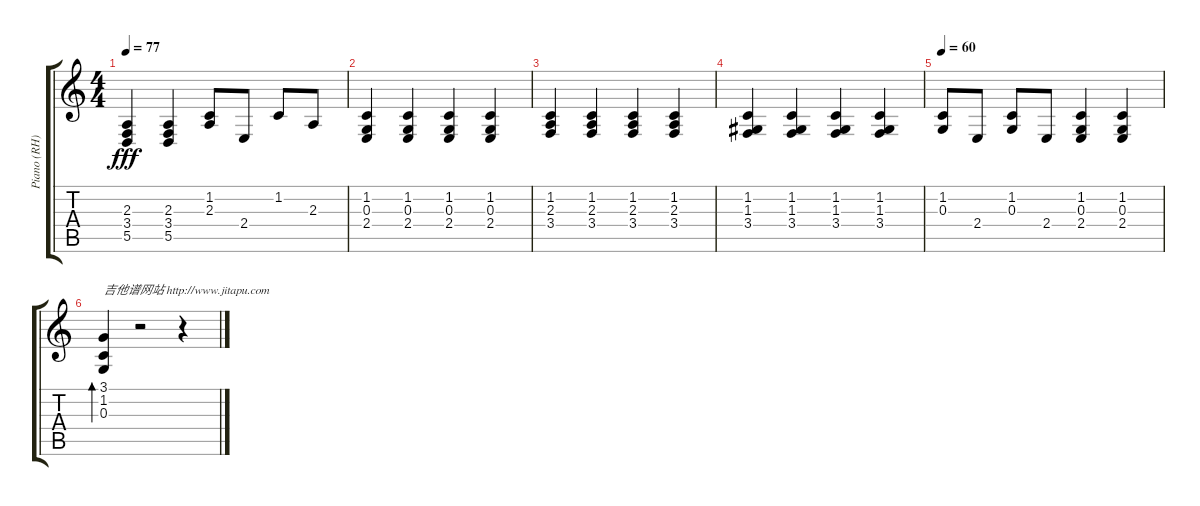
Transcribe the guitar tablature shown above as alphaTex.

\track ("Piano (RH)" "Piano (RH)") {instrument acousticgrandpiano}
\staff {score tabs}
\tuning (E4 B3 G3 D3 A2 E2) {hide}
\ts (4 4)
\tempo 77
\clef g2
\ks c
(2.3 3.4 5.5).4{dy fff} (2.3 3.4 5.5).4 (1.2 2.3).8 2.4.8 1.2.8 2.3.8 |
(1.2 0.3 2.4).4 (1.2 0.3 2.4).4 (1.2 0.3 2.4).4 (1.2 0.3 2.4).4 |
(1.2 2.3 3.4).4 (1.2 2.3 3.4).4 (1.2 2.3 3.4).4 (1.2 2.3 3.4).4 |
(1.2 1.3 3.4).4 (1.2 1.3 3.4).4 (1.2 1.3 3.4).4 (1.2 1.3 3.4).4 |
\tempo 60
(1.2 0.3).8 2.4.8 (1.2 0.3).8 2.4.8 (1.2 0.3 2.4).4 (1.2 0.3 2.4).4 |
(3.1 1.2 0.3).4{bd 240 txt "吉他谱网站 http://www.jitapu.com"} r.2 r.4
